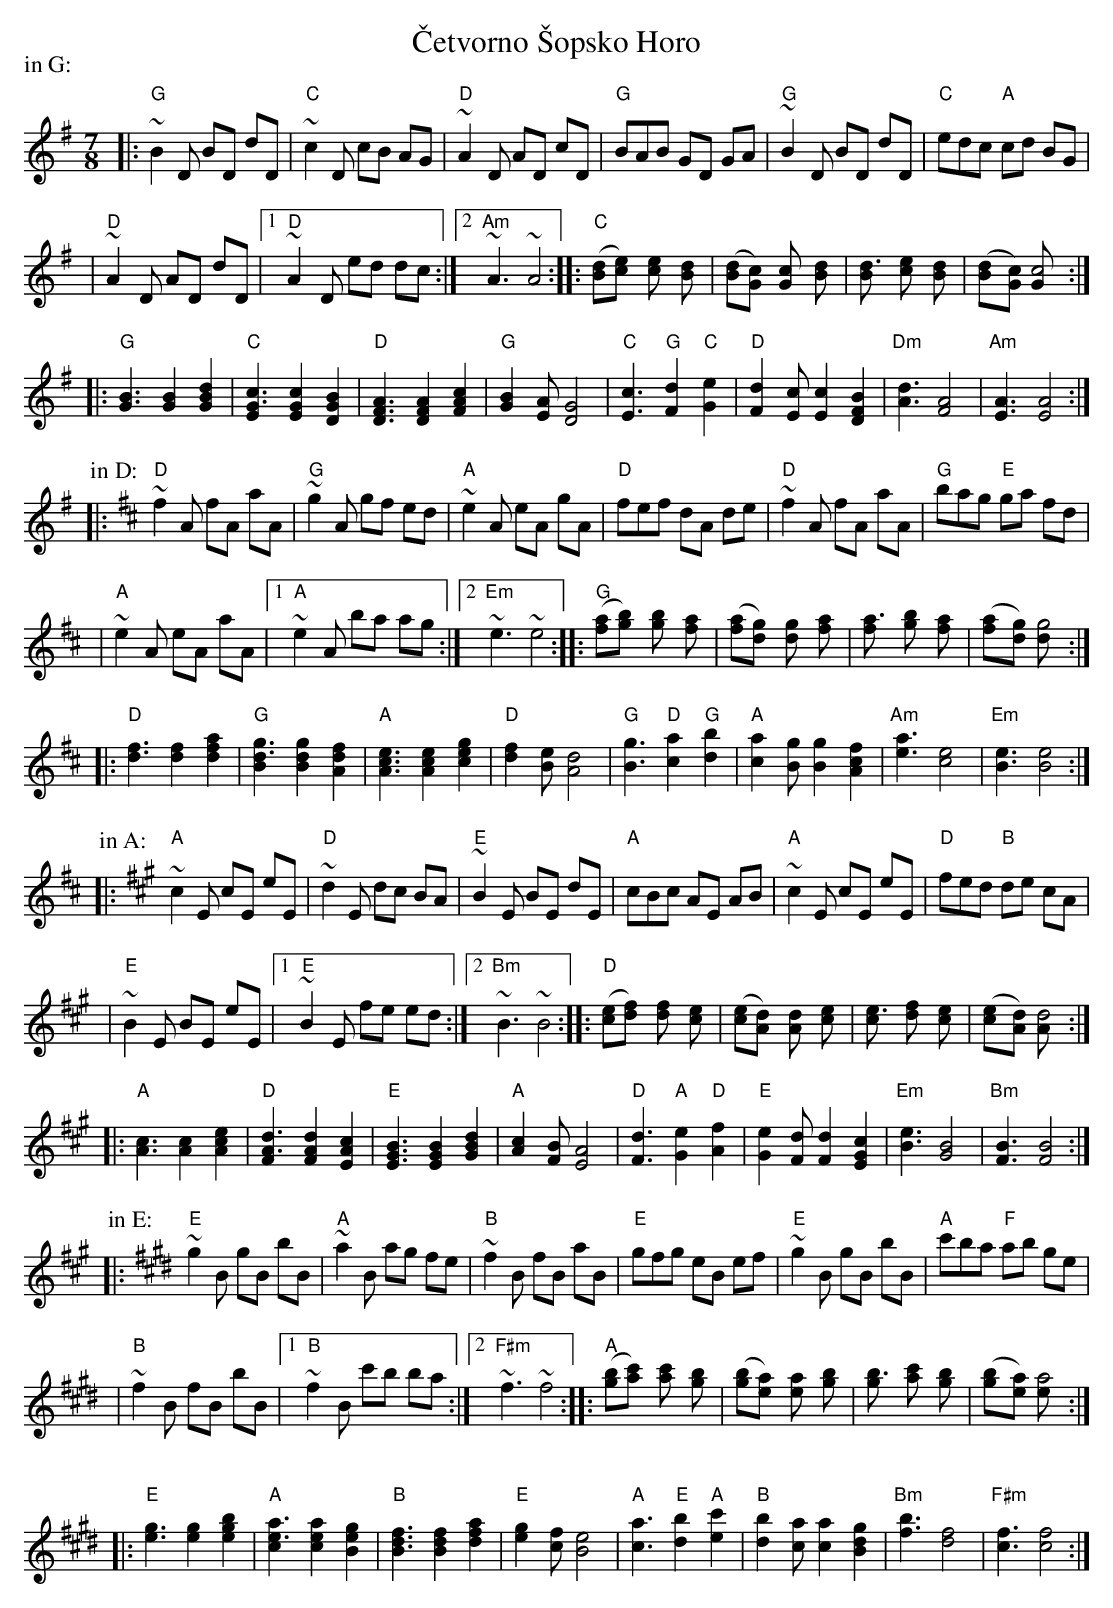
X:1
T: \vCetvorno \vSopsko Horo
M: 7/8
L: 1/8
P: in G:
K: G
|: "G"~B2D BD dD | "C"~c2D cB AG \
| "D"~A2D AD cD | "G"BAB GD GA \
| "G"~B2D BD dD | "C"edc "A"cd BG |
| "D"~A2D AD dD |1 "D"~A2D ed dc :|2 "Am"~A3 ~A4 :| \
|: "C"([dB][e2c]) [e2c] [d2B] | ([dB][c2G]) [c2G] [d2B] \
| [d3B] [e2c] [d2B] | ([d2B][cG]) [c4G] :|
|: "G"[B3G3] [B2G2] [d2B2G2] \
| "C"[c3G3E2] [c2G2E2] [B2G2D2] \
| "D"[A3F3D3] [A2F2D2] [c2A2F2] \
| "G"[B2G2][AE] [G4D4] \
| "C"[c3E3] "G"[d2F2] "C"[e2G2] \
| "D"[d2F2][cE] [c2E2] [B2F2D2] \
| "Dm"[d3A3] [A4F4] \
| "Am"[A3E3] [A4E4] :|
P: in D:
K: D
|: "D"~f2A fA aA | "G"~g2A gf ed \
| "A"~e2A eA gA | "D"fef dA de \
| "D"~f2A fA aA | "G"bag "E"ga fd |
| "A"~e2A eA aA |1 "A"~e2A ba ag :|2 "Em"~e3 ~e4 :| \
|: "G"([af][b2g]) [b2g] [a2f] | ([af][g2d]) [g2d] [a2f] \
| [a3f] [b2g] [a2f] | ([a2f][gd]) [g4d] :|
|: "D"[f3d3] [f2d2] [a2f2d2] \
| "G"[g3d3B2] [g2d2B2] [f2d2A2] \
| "A"[e3c3A3] [e2c2A2] [g2e2c2] \
| "D"[f2d2][eB] [d4A4] \
| "G"[g3B3] "D"[a2c2] "G"[b2d2] \
| "A"[a2c2][gB] [g2B2] [f2c2A2] \
| "Am"[a3e3] [e4c4] \
| "Em"[e3B3] [e4B4] :|
P: in A:
K: A
|: "A"~c2E cE eE | "D"~d2E dc BA \
| "E"~B2E BE dE | "A"cBc AE AB \
| "A"~c2E cE eE | "D"fed "B"de cA |
| "E"~B2E BE eE |1 "E"~B2E fe ed :|2 "Bm"~B3 ~B4 :| \
|: "D"([ec][f2d]) [f2d] [e2c] | ([ec][d2A]) [d2A] [e2c] \
| [e3c] [f2d] [e2c] | ([e2c][dA]) [d4A] :|
|: "A"[c3A3] [c2A2] [e2c2A2] \
| "D"[d3A3F2] [d2A2F2] [c2A2E2] \
| "E"[B3G3E3] [B2G2E2] [d2B2G2] \
| "A"[c2A2][BF] [A4E4] \
| "D"[d3F3] "A"[e2G2] "D"[f2A2] \
| "E"[e2G2][dF] [d2F2] [c2G2E2] \
| "Em"[e3B3] [B4G4] \
| "Bm"[B3F3] [B4F4] :|
P: in E:
K: E
|: "E"~g2B gB bB | "A"~a2B ag fe \
| "B"~f2B fB aB | "E"gfg eB ef \
| "E"~g2B gB bB | "A"c'ba "F"ab ge |
| "B"~f2B fB bB |1 "B"~f2B c'b ba :|2 "F#m"~f3 ~f4 :| \
|: "A"([bg][c'2a]) [c'2a] [b2g] | ([bg][a2e]) [a2e] [b2g] \
| [b3g] [c'2a] [b2g] | ([b2g][ae]) [a4e] :|
|: "E"[g3e3] [g2e2] [b2g2e2] \
| "A"[a3e3c2] [a2e2c2] [g2e2B2] \
| "B"[f3d3B3] [f2d2B2] [a2f2d2] \
| "E"[g2e2][fc] [e4B4] \
| "A"[a3c3] "E"[b2d2] "A"[c'2e2] \
| "B"[b2d2][ac] [a2c2] [g2d2B2] \
| "Bm"[b3f3] [f4d4] \
| "F#m"[f3c3] [f4c4] :|
